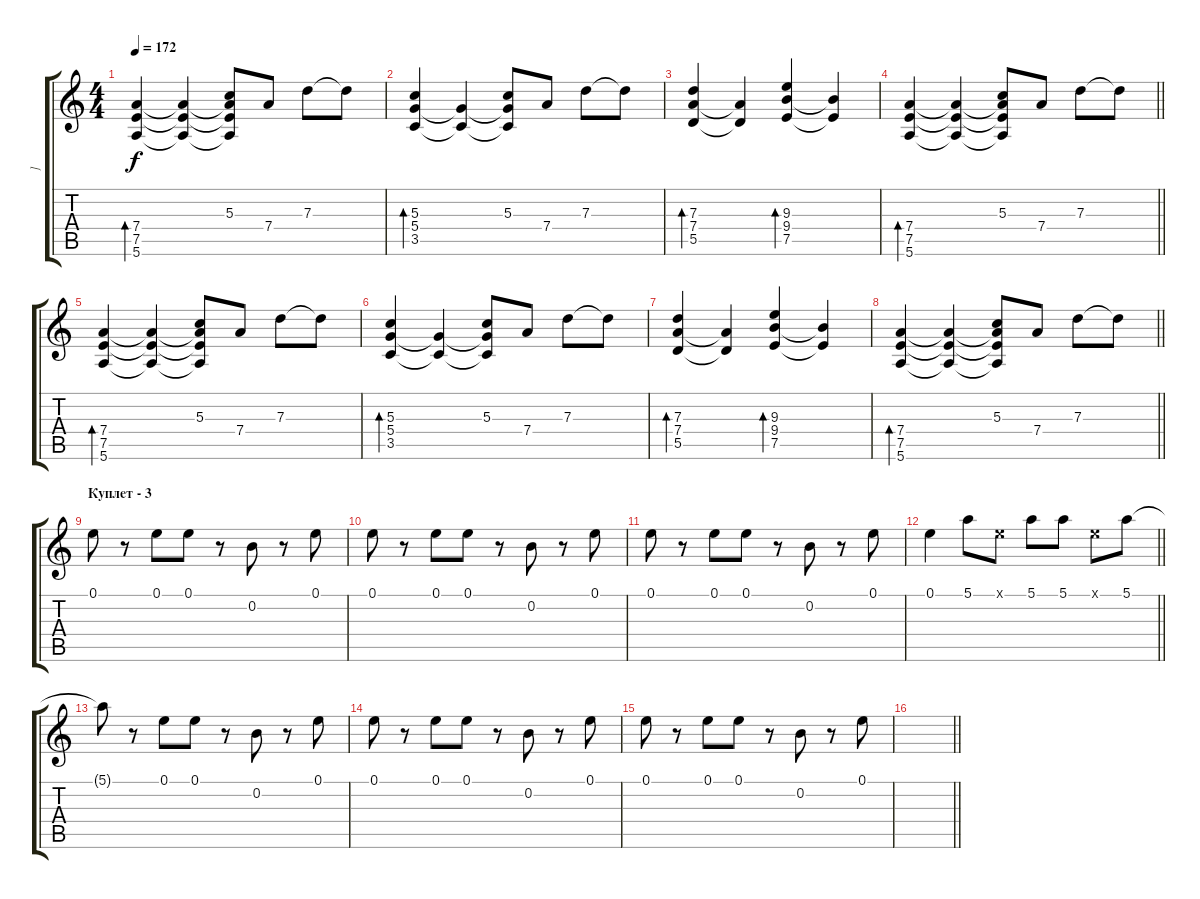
\track ("]" "]") {instrument acousticguitarsteel}
\staff {score tabs}
\tuning (E4 B3 G3 D3 A2 E2) {hide}
\ts (4 4)
\tempo 172
\clef g2
\ks c
(7.4 7.5 5.6).4{bd 240 dy f} (7.4{t} 7.5{t} 5.6{t}).4 (5.3 7.4{t} 7.5{t} 5.6{t}).8 7.4.8 7.3.8 7.3{t}.8 |
(5.3 5.4 3.5).4{bd 240} (5.4{t} 3.5{t}).4 (5.3 5.4{t} 3.5{t}).8 7.4.8 7.3.8 7.3{t}.8 |
(7.3 7.4 5.5).4{bd 480} (7.4{t} 5.5{t}).4 (9.3 9.4 7.5).4{bd 480} (9.4{t} 7.5{t}).4 |
\barLineRight lightlight
(7.4 7.5 5.6).4{bd 480} (7.4{t} 7.5{t} 5.6{t}).4 (5.3 7.4{t} 7.5{t} 5.6{t}).8 7.4.8 7.3.8 7.3{t}.8 |
(7.4 7.5 5.6).4{bd 240} (7.4{t} 7.5{t} 5.6{t}).4 (5.3 7.4{t} 7.5{t} 5.6{t}).8 7.4.8 7.3.8 7.3{t}.8 |
(5.3 5.4 3.5).4{bd 240} (5.4{t} 3.5{t}).4 (5.3 5.4{t} 3.5{t}).8 7.4.8 7.3.8 7.3{t}.8 |
(7.3 7.4 5.5).4{bd 480} (7.4{t} 5.5{t}).4 (9.3 9.4 7.5).4{bd 480} (9.4{t} 7.5{t}).4 |
\barLineRight lightlight
(7.4 7.5 5.6).4{bd 480} (7.4{t} 7.5{t} 5.6{t}).4 (5.3 7.4{t} 7.5{t} 5.6{t}).8 7.4.8 7.3.8 7.3{t}.8 |
\section ("" "Куплет - 3")
0.1.8 r.8 0.1.8 0.1.8 r.8 0.2.8 r.8 0.1.8 |
0.1.8 r.8 0.1.8 0.1.8 r.8 0.2.8 r.8 0.1.8 |
0.1.8 r.8 0.1.8 0.1.8 r.8 0.2.8 r.8 0.1.8 |
\barLineRight lightlight
0.1.4 5.1.8 0.1{x}.8 5.1.8 5.1.8 0.1{x}.8 5.1.8 |
5.1{t}.8 r.8 0.1.8 0.1.8 r.8 0.2.8 r.8 0.1.8 |
0.1.8 r.8 0.1.8 0.1.8 r.8 0.2.8 r.8 0.1.8 |
0.1.8 r.8 0.1.8 0.1.8 r.8 0.2.8 r.8 0.1.8 |
\barLineRight lightlight
